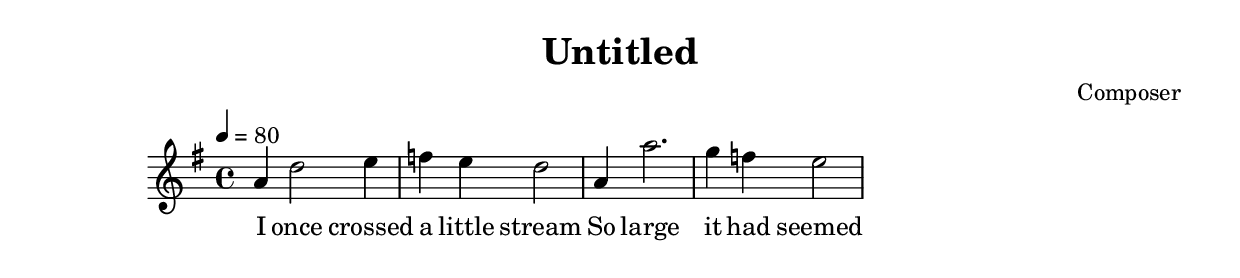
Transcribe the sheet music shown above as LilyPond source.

\header {
  title = "Untitled"
  composer = "Composer"
}

\score {
  \relative c'' {
    \key g \major
    \time 4/4
    \tempo 4 = 80
    a4 d2 e4 | f4 e4 d2
    a4 a'2. | g4 f4 e2
  }
  \addlyrics {
    I once crossed | a little stream
    So large | it had seemed
  }

  \layout {}
  \midi {}
}